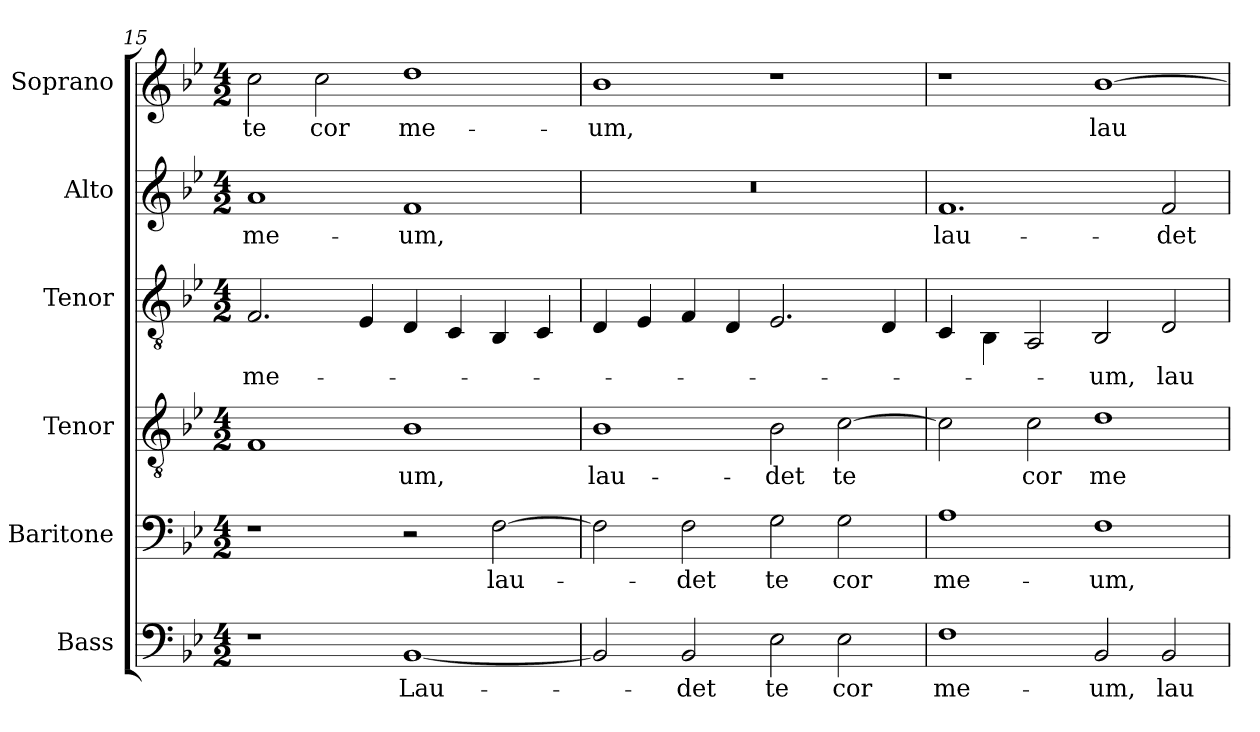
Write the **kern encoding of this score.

**kern	**text	**kern	**text	**kern	**text	**kern	**text	**kern	**text	**kern	**text
*part6	*part6	*part5	*part5	*part4	*part4	*part3	*part3	*part2	*part2	*part1	*part1
*staff6	*staff6	*staff5	*staff5	*staff4	*staff4	*staff3	*staff3	*staff2	*staff2	*staff1	*staff1
*I"Bass	*	*I"Baritone	*	*I"Tenor	*	*I"Tenor	*	*I"Alto	*	*I"Soprano	*
*I'B.	*	*I'Bar.	*	*I'T2.	*	*I'T1.	*	*I'A.	*	*I'S.	*
*clefF4	*	*clefF4	*	*clefGv2	*	*clefGv2	*	*clefG2	*	*clefG2	*
*	*	*	*	*ITrd7c12	*	*	*	*	*	*	*
*k[b-e-]	*	*k[b-e-]	*	*k[b-e-]	*	*k[b-e-]	*	*k[b-e-]	*	*k[b-e-]	*
*B-:	*	*B-:	*	*B-:	*	*B-:	*	*B-:	*	*B-:	*
*M4/2	*	*M4/2	*	*M4/2	*	*M4/2	*	*M4/2	*	*M4/2	*
=15	=15	=15	=15	=15	=15	=15	=15	=15	=15	=15	=15
!	!	!	!	!	!	!	!LO:LY:b:color=#000000	!	!	!	!
!	!	!	!	!	!	!	!	!	!LO:LY:b:color=#000000	!	!
!	!	!	!	!	!	!	!	!	!	!	!LO:LY:b:color=#000000
1r	.	1r	.	1FFi	.	2.Fi/	me-	1ai	me-	2cci\	te
!	!	!	!	!	!	!	!	!	!	!	!LO:LY:b:color=#000000
.	.	.	.	.	.	.	.	.	.	2cci\	cor
.	.	.	.	.	.	4E-i/	.	.	.	.	.
!	!LO:LY:b:color=#000000	!	!	!	!	!	!	!	!	!	!
!	!	!	!	!	!LO:LY:b:color=#000000	!	!	!	!	!	!
!	!	!	!	!	!	!	!	!	!LO:LY:b:color=#000000	!	!
!	!	!	!	!	!	!	!	!	!	!	!LO:LY:b:color=#000000
[1BB-i	Lau-	2r	.	1BB-i	-um,	4Di/	.	1fi	-um,	1ddi	me-
.	.	.	.	.	.	4Ci/	.	.	.	.	.
!	!	!	!LO:LY:b:color=#000000	!	!	!	!	!	!	!	!
.	.	[2Fi\	lau-	.	.	4BB-i/	.	.	.	.	.
.	.	.	.	.	.	4Ci/	.	.	.	.	.
!!LO:PB:g=z
=16	=16	=16	=16	=16	=16	=16	=16	=16	=16	=16	=16
!	!	!	!	!	!LO:LY:b:color=#000000	!	!	!LO:N:vis=1	!	!	!
!	!	!	!	!	!	!	!	!	!	!	!LO:LY:b:color=#000000
2BB-i/]	.	2Fi\]	.	1BB-i	lau-	4Di/	.	0r	.	1b-i	-um,
.	.	.	.	.	.	4E-i/	.	.	.	.	.
!	!LO:LY:b:color=#000000	!	!	!	!	!	!	!	!	!	!
!	!	!	!LO:LY:b:color=#000000	!	!	!	!	!	!	!	!
2BB-i/	-det	2Fi\	-det	.	.	4Fi/	.	.	.	.	.
.	.	.	.	.	.	4Di/	.	.	.	.	.
!	!LO:LY:b:color=#000000	!	!	!	!	!	!	!	!	!	!
!	!	!	!LO:LY:b:color=#000000	!	!	!	!	!	!	!	!
!	!	!	!	!	!LO:LY:b:color=#000000	!	!	!	!	!	!
2E-i\	te	2Gi\	te	2BB-i\	-det	2.E-i/	.	.	.	1r	.
!	!LO:LY:b:color=#000000	!	!	!	!	!	!	!	!	!	!
!	!	!	!LO:LY:b:color=#000000	!	!	!	!	!	!	!	!
!	!	!	!	!	!LO:LY:b:color=#000000	!	!	!	!	!	!
2E-i\	cor	2Gi\	cor	[2Ci\	te	.	.	.	.	.	.
.	.	.	.	.	.	4Di/	.	.	.	.	.
=17	=17	=17	=17	=17	=17	=17	=17	=17	=17	=17	=17
!	!LO:LY:b:color=#000000	!	!	!	!	!	!	!	!	!	!
!	!	!	!LO:LY:b:color=#000000	!	!	!	!	!	!	!	!
!	!	!	!	!	!	!	!	!	!LO:LY:b:color=#000000	!	!
1Fi	me-	1Ai	me-	2Ci\]	.	4Ci/	.	1.fi	lau-	1r	.
.	.	.	.	.	.	4BB-i\	.	.	.	.	.
!	!	!	!	!	!LO:LY:b:color=#000000	!	!	!	!	!	!
.	.	.	.	2Ci\	cor	2AAi/	.	.	.	.	.
!	!LO:LY:b:color=#000000	!	!	!	!	!	!	!	!	!	!
!	!	!	!LO:LY:b:color=#000000	!	!	!	!	!	!	!	!
!	!	!	!	!	!LO:LY:b:color=#000000	!	!	!	!	!	!
!	!	!	!	!	!	!	!LO:LY:b:color=#000000	!	!	!	!
!	!	!	!	!	!	!	!	!	!	!	!LO:LY:b:color=#000000
2BB-i/	-um,	1Fi	-um,	1Di	me-	2BB-i/	-um,	.	.	[1b-i	lau-
!	!LO:LY:b:color=#000000	!	!	!	!	!	!	!	!	!	!
!	!	!	!	!	!	!	!LO:LY:b:color=#000000	!	!	!	!
!	!	!	!	!	!	!	!	!	!LO:LY:b:color=#000000	!	!
2BB-i/	lau-	.	.	.	.	2Di/	lau-	2fi/	-det	.	.
=	=	=	=	=	=	=	=	=	=	=	=
*-	*-	*-	*-	*-	*-	*-	*-	*-	*-	*-	*-
